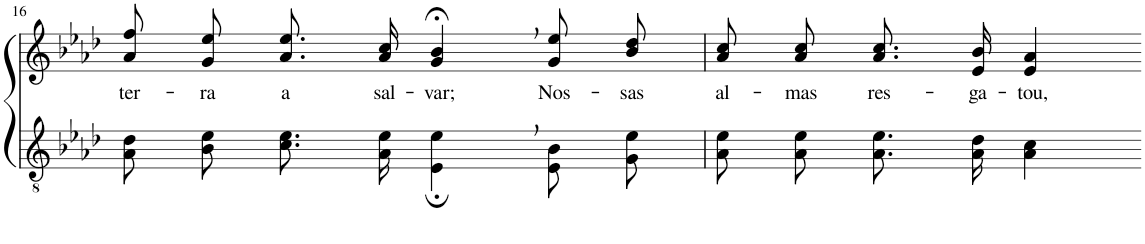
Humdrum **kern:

**kern	**kern	**text
*part2	*part1	*part1
*staff2	*staff1	*staff1
*I"Parte III e IV	*I"Parte I e II	*
!!LO:PB:g=z
*clefGv2	*clefG2	*
*Trd3c5	*Trd3c5	*
*k[b-e-a-d-]	*k[b-e-a-d-]	*
*M4/4	*M4/4	*
=16	=16	=16
!	!	!LO:LY:b
8A-\ 8d-\L	8a-\ 8ff\L	ter-
!	!	!LO:LY:b
8B-\ 8e-\J	8g\ 8ee-\J	-ra
!	!	!LO:LY:b
8.c\ 8.e-\L	8.a-\ 8.ee-\L	a
!	!	!LO:LY:b
16A-\ 16e-\Jk	16a-\ 16cc\Jk	sal-
!	!	!LO:LY:b
4E-\;, 4e-\;,	4g/;<, 4b-/;<,	-var;
!	!	!LO:LY:b
8E-/ 8B-/L	8g\ 8ee-\L	Nos-
!	!	!LO:LY:b
8G/ 8e-/J	8b-\ 8dd-\J	-sas
=17	=17	=17
!	!	!LO:LY:b
8A-\ 8e-\L	8a-\ 8cc\L	al-
!	!	!LO:LY:b
8A-\ 8e-\J	8a-\ 8cc\J	-mas
!	!	!LO:LY:b
8.A-\ 8.e-\L	8.a-/ 8.cc/L	res-
!	!	!LO:LY:b
16A-\ 16d-\Jk	16e-/ 16b-/Jk	-ga-
!	!	!LO:LY:b
4A-\ 4c\	4e-/ 4a-/	-tou,
=-	=-	=-
*-	*-	*-
